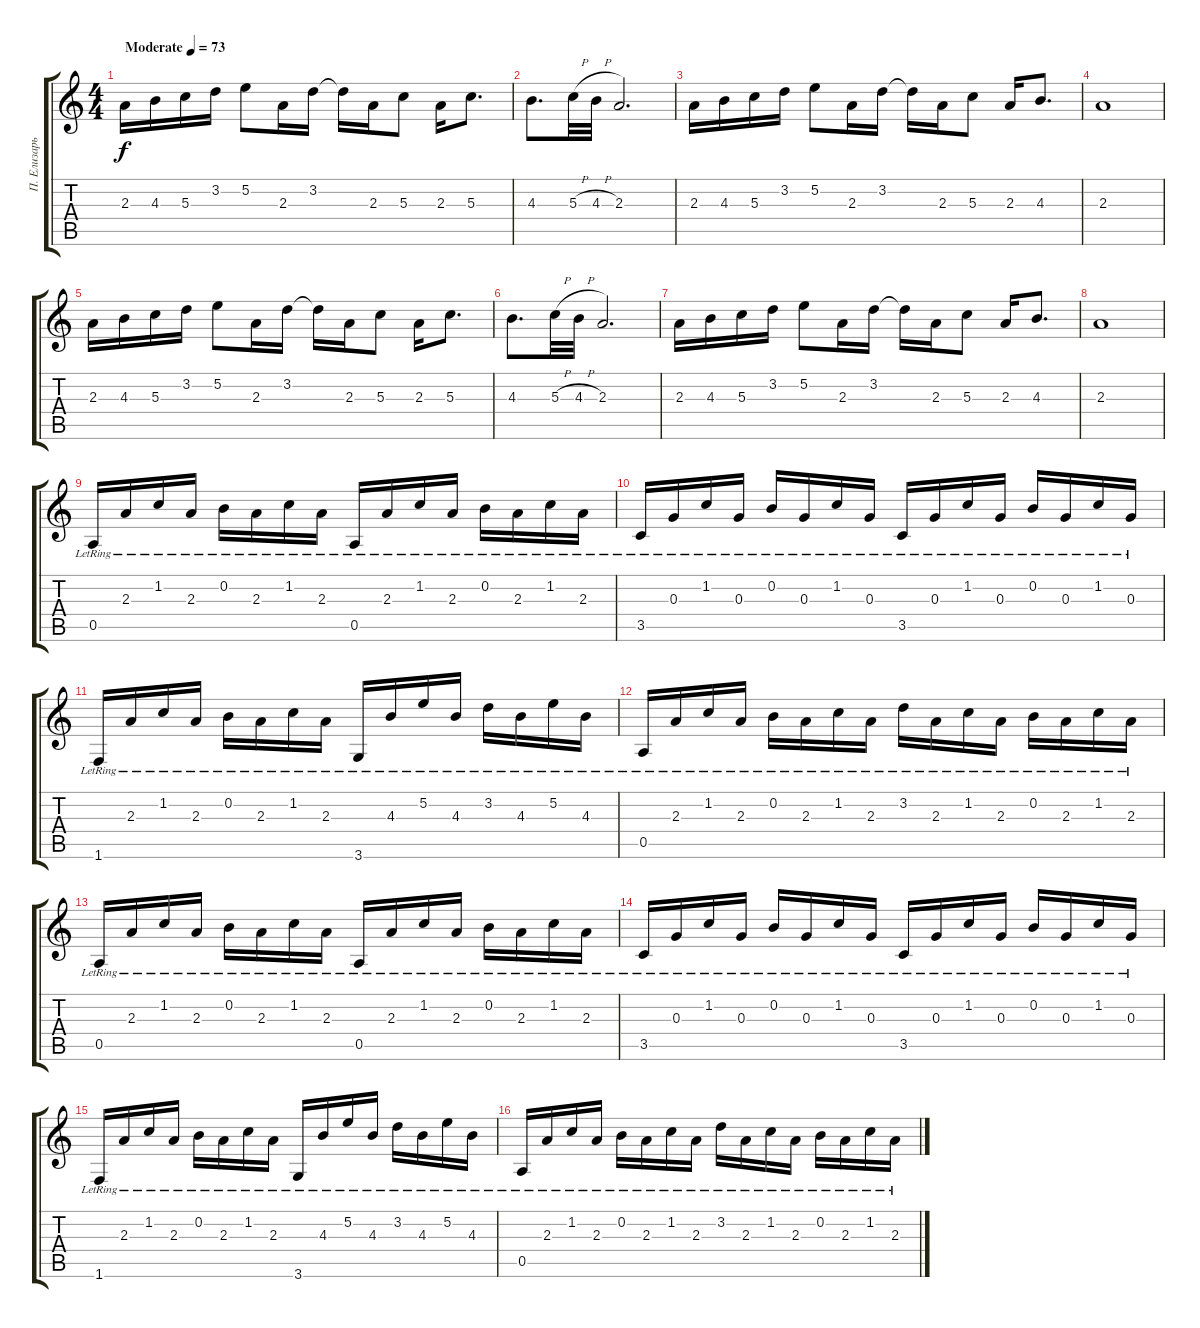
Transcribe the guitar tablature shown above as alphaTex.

\track ("П. Елизарьев" "П. Елизарь") {instrument acousticguitarsteel}
\staff {score tabs}
\tuning (E4 B3 G3 D3 A2 E2) {hide}
\ts (4 4)
\tempo (73 "Moderate")
\clef g2
\ks c
2.3.16{dy f instrument acousticguitarsteel} 4.3.16 5.3.16 3.2.16 5.2.8 2.3.16 3.2.16 3.2{t}.16 2.3.16 5.3.8 2.3.16 5.3.8{d} |
4.3.8{d} 5.3{h}.32 4.3{h}.32 2.3.2{d} |
2.3.16 4.3.16 5.3.16 3.2.16 5.2.8 2.3.16 3.2.16 3.2{t}.16 2.3.16 5.3.8 2.3.16 4.3.8{d} |
2.3.1 |
2.3.16 4.3.16 5.3.16 3.2.16 5.2.8 2.3.16 3.2.16 3.2{t}.16 2.3.16 5.3.8 2.3.16 5.3.8{d} |
4.3.8{d} 5.3{h}.32 4.3{h}.32 2.3.2{d} |
2.3.16 4.3.16 5.3.16 3.2.16 5.2.8 2.3.16 3.2.16 3.2{t}.16 2.3.16 5.3.8 2.3.16 4.3.8{d} |
2.3.1 |
0.5{lr}.16 2.3{lr}.16 1.2{lr}.16 2.3{lr}.16 0.2{lr}.16 2.3{lr}.16 1.2{lr}.16 2.3{lr}.16 0.5{lr}.16 2.3{lr}.16 1.2{lr}.16 2.3{lr}.16 0.2{lr}.16 2.3{lr}.16 1.2{lr}.16 2.3{lr}.16 |
3.5{lr}.16 0.3{lr}.16 1.2{lr}.16 0.3{lr}.16 0.2{lr}.16 0.3{lr}.16 1.2{lr}.16 0.3{lr}.16 3.5{lr}.16 0.3{lr}.16 1.2{lr}.16 0.3{lr}.16 0.2{lr}.16 0.3{lr}.16 1.2{lr}.16 0.3{lr}.16 |
1.6{lr}.16 2.3{lr}.16 1.2{lr}.16 2.3{lr}.16 0.2{lr}.16 2.3{lr}.16 1.2{lr}.16 2.3{lr}.16 3.6{lr}.16 4.3{lr}.16 5.2{lr}.16 4.3{lr}.16 3.2{lr}.16 4.3{lr}.16 5.2{lr}.16 4.3{lr}.16 |
0.5{lr}.16 2.3{lr}.16 1.2{lr}.16 2.3{lr}.16 0.2{lr}.16 2.3{lr}.16 1.2{lr}.16 2.3{lr}.16 3.2{lr}.16 2.3{lr}.16 1.2{lr}.16 2.3{lr}.16 0.2{lr}.16 2.3{lr}.16 1.2{lr}.16 2.3{lr}.16 |
0.5{lr}.16 2.3{lr}.16 1.2{lr}.16 2.3{lr}.16 0.2{lr}.16 2.3{lr}.16 1.2{lr}.16 2.3{lr}.16 0.5{lr}.16 2.3{lr}.16 1.2{lr}.16 2.3{lr}.16 0.2{lr}.16 2.3{lr}.16 1.2{lr}.16 2.3{lr}.16 |
3.5{lr}.16 0.3{lr}.16 1.2{lr}.16 0.3{lr}.16 0.2{lr}.16 0.3{lr}.16 1.2{lr}.16 0.3{lr}.16 3.5{lr}.16 0.3{lr}.16 1.2{lr}.16 0.3{lr}.16 0.2{lr}.16 0.3{lr}.16 1.2{lr}.16 0.3{lr}.16 |
1.6{lr}.16 2.3{lr}.16 1.2{lr}.16 2.3{lr}.16 0.2{lr}.16 2.3{lr}.16 1.2{lr}.16 2.3{lr}.16 3.6{lr}.16 4.3{lr}.16 5.2{lr}.16 4.3{lr}.16 3.2{lr}.16 4.3{lr}.16 5.2{lr}.16 4.3{lr}.16 |
0.5{lr}.16 2.3{lr}.16 1.2{lr}.16 2.3{lr}.16 0.2{lr}.16 2.3{lr}.16 1.2{lr}.16 2.3{lr}.16 3.2{lr}.16 2.3{lr}.16 1.2{lr}.16 2.3{lr}.16 0.2{lr}.16 2.3{lr}.16 1.2{lr}.16 2.3{lr}.16
